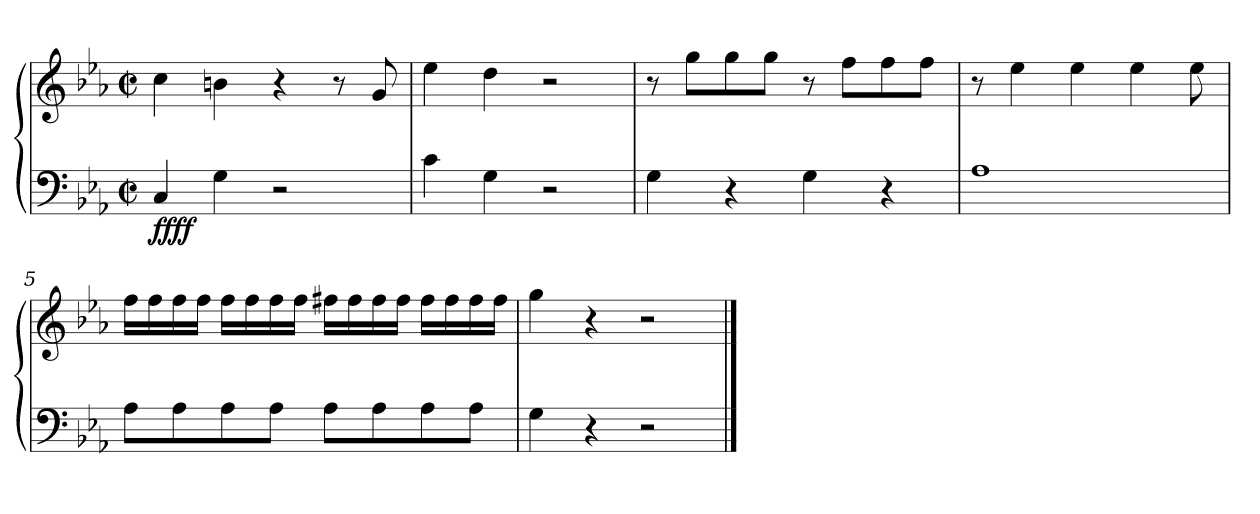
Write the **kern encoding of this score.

**kern	**kern	**dynam
*part1	*part1	*part1
*staff2	*staff1	*staff1/2
*clefF4	*clefG2	*
*k[b-e-a-]	*k[b-e-a-]	*
*M2/2	*M2/2	*
*met(c|)	*met(c|)	*
=1	=1	=1
!	!	!LO:DY:b=2
!	!	!LO:DY:n=1:b
4C/	4cc\	ff ff
4G\	4bn\	.
2r	4r	.
.	8r	.
.	8g/	.
=2	=2	=2
4c\	4ee-\	.
4G\	4dd\	.
2r	2r	.
=3	=3	=3
4G\	8r	.
.	8gg\L	.
4r	8gg\	.
.	8gg\J	.
4G\	8r	.
.	8ff\L	.
4r	8ff\	.
.	8ff\J	.
=4	=4	=4
1A-	8r	.
.	4ee-\	.
.	4ee-\	.
.	4ee-\	.
.	8ee-\	.
!!LO:LB:g=z
=5	=5	=5
8A-\L	16ff\LL	.
.	16ff\	.
8A-\	16ff\	.
.	16ff\JJ	.
8A-\	16ff\LL	.
.	16ff\	.
8A-\J	16ff\	.
.	16ff\JJ	.
8A-\L	16ff#X\LL	.
.	16ff#\	.
8A-\	16ff#\	.
.	16ff#\JJ	.
8A-\	16ff#\LL	.
.	16ff#\	.
8A-\J	16ff#\	.
.	16ff#\JJ	.
=6	=6	=6
4G\	4gg\	.
4r	4r	.
2r	2r	.
==	==	==
*-	*-	*-
